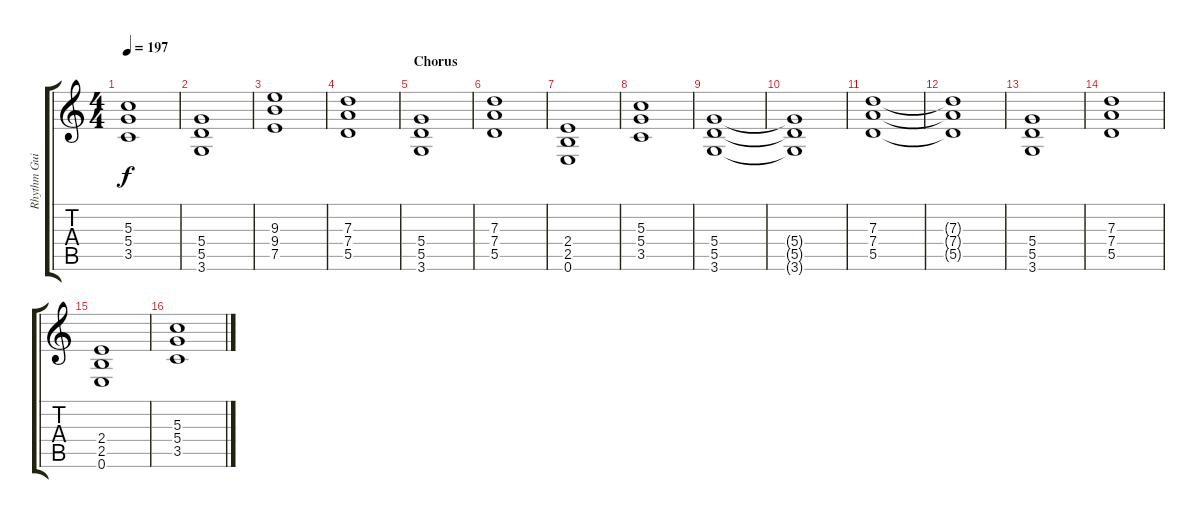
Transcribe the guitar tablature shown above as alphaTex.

\track ("Rhythm Guitar 1" "Rhythm Gui") {instrument overdrivenguitar}
\staff {score tabs}
\tuning (E4 B3 G3 D3 A2 E2) {hide}
\ts (4 4)
\tempo 197
\clef g2
\ks c
(5.3 5.4 3.5).1{dy f} |
(5.4 5.5 3.6).1 |
(9.3 9.4 7.5).1 |
(7.3 7.4 5.5).1 |
\section ("" "Chorus")
(5.4 5.5 3.6).1 |
(7.3 7.4 5.5).1 |
(2.4 2.5 0.6).1 |
(5.3 5.4 3.5).1 |
(5.4 5.5 3.6).1 |
(5.4{t} 5.5{t} 3.6{t}).1 |
(7.3 7.4 5.5).1 |
(7.3{t} 7.4{t} 5.5{t}).1 |
(5.4 5.5 3.6).1 |
(7.3 7.4 5.5).1 |
(2.4 2.5 0.6).1 |
(5.3 5.4 3.5).1
